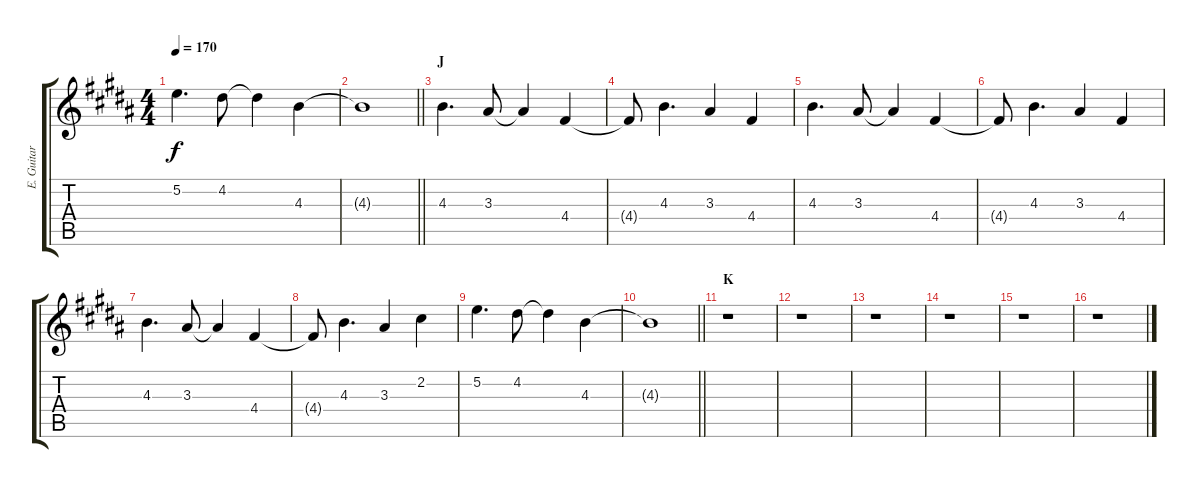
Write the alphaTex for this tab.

\track ("E. Guitar I" "E. Guitar ") {instrument overdrivenguitar}
\staff {score tabs}
\tuning (E4 B3 G3 D3 A2 E2) {hide}
\ts (4 4)
\tempo 170
\clef g2
\ks b
5.2.4{d dy f} 4.2.8 4.2{t}.4 4.3.4 |
\barLineRight lightlight
4.3{t}.1 |
\section ("" "J")
4.3.4{d} 3.3.8 3.3{t}.4 4.4.4 |
4.4{t}.8 4.3.4{d} 3.3.4 4.4.4 |
4.3.4{d} 3.3.8 3.3{t}.4 4.4.4 |
4.4{t}.8 4.3.4{d} 3.3.4 4.4.4 |
4.3.4{d} 3.3.8 3.3{t}.4 4.4.4 |
4.4{t}.8 4.3.4{d} 3.3.4 2.2.4 |
5.2.4{d} 4.2.8 4.2{t}.4 4.3.4 |
\barLineRight lightlight
4.3{t}.1 |
\section ("" "K")
r.1 |
r.1 |
r.1 |
r.1 |
r.1 |
r.1
